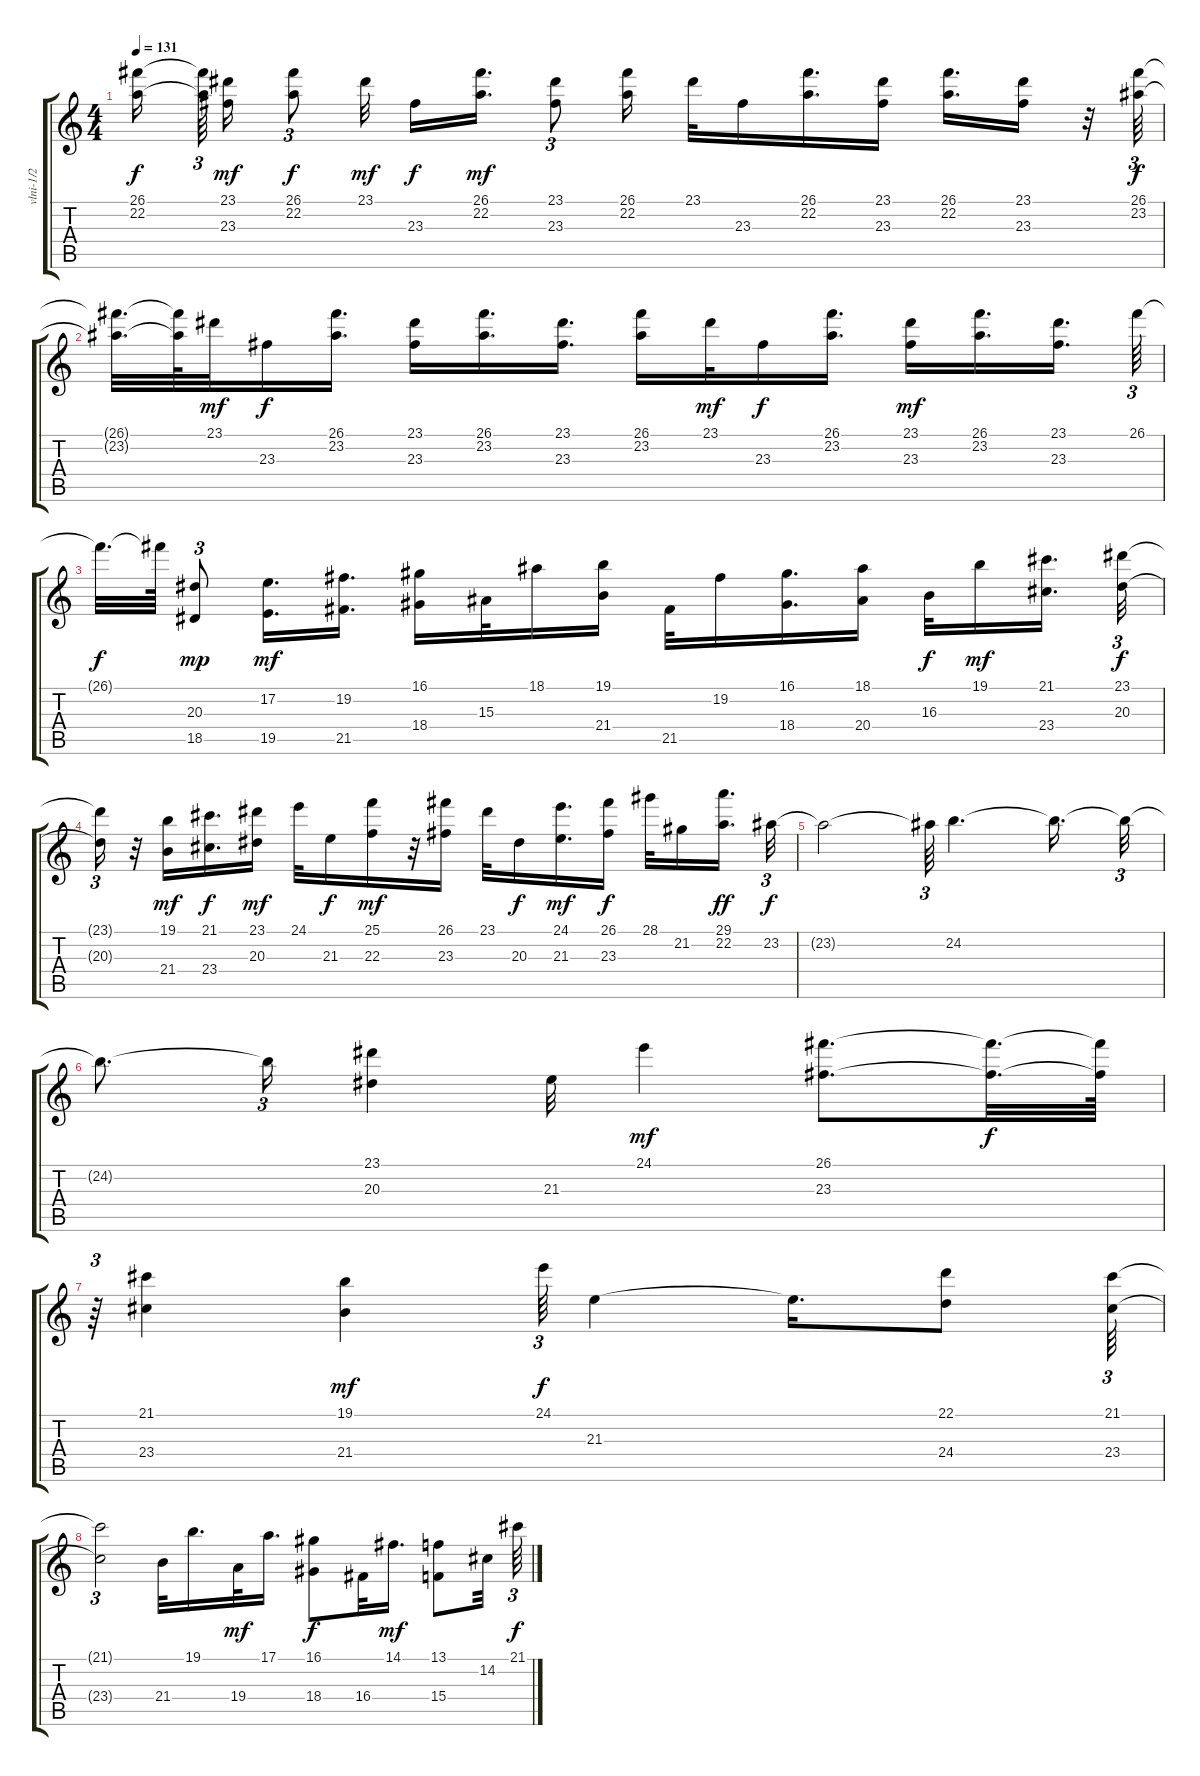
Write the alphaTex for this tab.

\track ("vlni-1/2" "vlni-1/2") {instrument stringensemble2}
\staff {score tabs}
\tuning (E4 B3 G3 D3 A2 E2) {hide}
\ts (4 4)
\tempo 131
\clef g2
\ks c
(26.1{t} 22.2{t}).16{dy f beam splitsecondary} (26.1{t} 22.2{t}).64{tu (3 2) beam splitsecondary} (23.1 23.3).16{dy mf} (26.1 22.2).8{tu (3 2) dy f} 23.1.32{dy mf} 23.3.16{dy f} (26.1 22.2).16{d dy mf} (23.1 23.3).8{tu (3 2)} (26.1 22.2).16 23.1.32 23.3.16 (26.1 22.2).16{d} (23.1 23.3).16 (26.1 22.2).16{d} (23.1 23.3).16 r.32 (26.1 23.2).64{tu (3 2) dy f} |
(26.1{t} 23.2{t}).32{d} (26.1{t} 23.2{t}).64 23.1.32{dy mf} 23.3.16{dy f} (26.1 23.2).16{d} (23.1 23.3).16 (26.1 23.2).16{d} (23.1 23.3).16{d} (26.1 23.2).16 23.1.32{dy mf} 23.3.16{dy f} (26.1 23.2).16{d} (23.1 23.3).16{dy mf} (26.1 23.2).16{d} (23.1 23.3).16{d} 26.1.64{tu (3 2)} |
26.1{t}.32{d dy f} 26.1{t}.64 (20.3 18.5).8{tu (3 2) dy mp} (17.2 19.5).16{d dy mf} (19.2 21.5).16{d} (16.1 18.4).16 15.3.32 18.1.16 (19.1 21.4).16 21.5.32 19.2.16 (16.1 18.4).16{d} (18.1 20.4).16 16.3.32{dy f} 19.1.16{dy mf} (21.1 23.4).16{d beam splitsecondary} (23.1 20.3).32{tu (3 2) dy f} |
(23.1{t} 20.3{t}).16{tu (3 2)} r.32 (19.1 21.4).16{dy mf} (21.1 23.4).16{d dy f} (23.1 20.3).16{dy mf} 24.1.32 21.3.16{dy f} (25.1 22.3).16{dy mf} r.32 (26.1 23.3).16 23.1.32 20.3.16{dy f} (24.1 21.3).16{d dy mf} (26.1 23.3).16{dy f} 28.1.32 21.2.16 (29.1 22.2).16{d dy ff beam splitsecondary} 23.2.32{tu (3 2) dy f} |
23.2{t}.2 23.2{t}.64{tu (3 2)} 24.2.4{d} 24.2{t}.16{d} 24.2{t}.32{tu (3 2)} |
24.2{t}.8{d} 24.2{t}.16{tu (3 2)} (23.1 20.3).4 21.3.32 24.1.4{dy mf} (26.1 23.3).8{d} (26.1{t} 23.3{t}).32{d dy f} (26.1{t} 23.3{t}).64 |
r.64{tu (3 2)} (21.1 23.4).4 (19.1 21.4).4{dy mf} 24.1.64{tu (3 2) dy f} 21.3.4 21.3{t}.16{d} (22.1 24.4).8 (21.1 23.4).64{tu (3 2)} |
(21.1{t} 23.4{t}).2{tu (3 2)} 21.4.32 19.1.16{d} 19.4.32{dy mf} 17.1.16{d} (16.1 18.4).8{dy f} 16.4.32 14.1.16{d dy mf} (13.1 15.4).8 14.2.32 21.1.64{tu (3 2) dy f}
